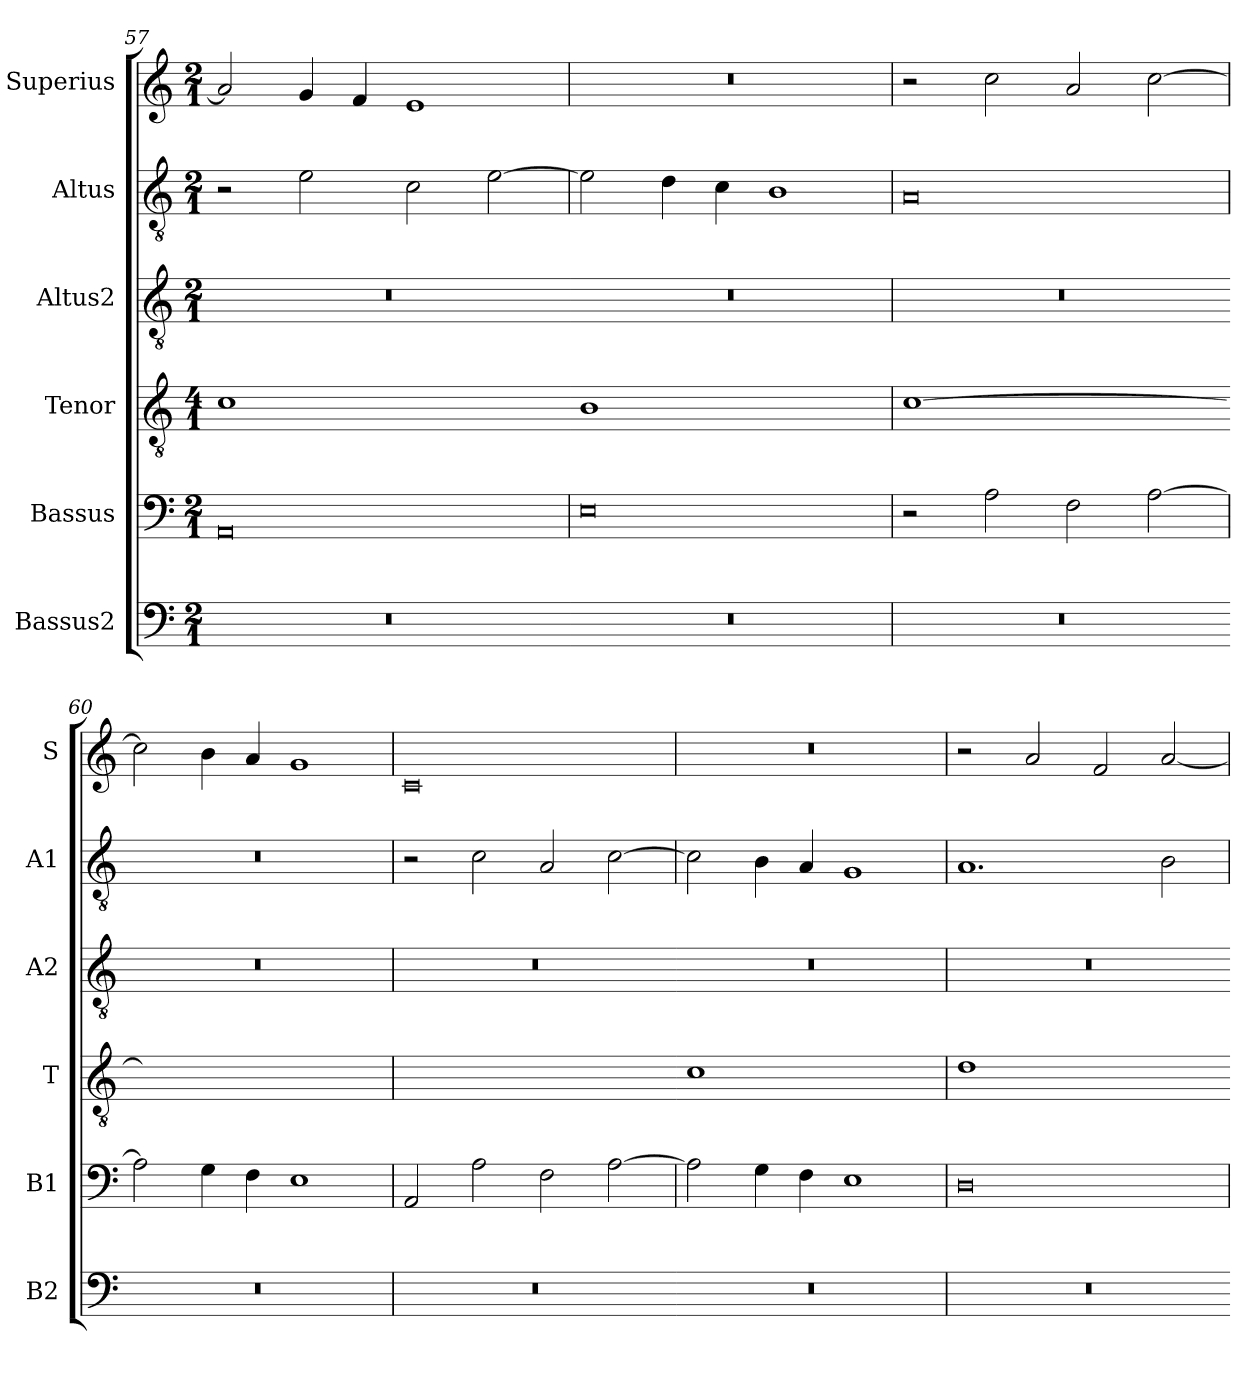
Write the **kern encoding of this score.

**kern	**kern	**kern	**kern	**kern	**kern
*part6	*part5	*part4	*part3	*part2	*part1
*staff6	*staff5	*staff4	*staff3	*staff2	*staff1
*I"Bassus2	*I"Bassus	*I"Tenor	*I"Altus2	*I"Altus	*I"Superius
*I'B2	*I'B1	*I'T	*I'A2	*I'A1	*I'S
*clefF4	*clefF4	*clefGv2	*clefGv2	*clefGv2	*clefG2
*k[]	*k[]	*k[]	*k[]	*k[]	*k[]
*M2/1	*M2/1	*M4/1	*M2/1	*M2/1	*M2/1
=57	=57	=57	=57	=57	=57
!	!	!LO:N:vis=1	!	!	!
0r	0AA	0c	0r	2r	2a/]
.	.	.	.	2e\	4g/
.	.	.	.	.	4f/
.	.	.	.	2c\	1e
.	.	.	.	[2e\	.
=58	=58	=58-	=58	=58	=58
!	!	!LO:N:vis=1	!	!	!
0r	0E	0B	0r	2e\]	0r
.	.	.	.	4d\	.
.	.	.	.	4c\	.
.	.	.	.	1B	.
=59	=59	=59	=59	=59	=59
!	!	!LO:N:vis=1	!	!	!
0r	2r	[0c	0r	0A	2r
.	2A\	.	.	.	2cc\
.	2F\	.	.	.	2a/
.	[2A\	.	.	.	[2cc\
=60	=60	=60-	=60	=60	=60
!	!	!LO:N:vis=1	!	!	!
0r	2A\]	0cyy]	0r	0r	2cc\]
.	4G\	.	.	.	4b\
.	4F\	.	.	.	4a/
.	1E	.	.	.	1g
=61	=61	=61	=61	=61	=61
!	!	!LO:N:vis=1	!	!	!
0r	2AA/	0r	0r	2r	0c
.	2A\	.	.	2c\	.
.	2F\	.	.	2A/	.
.	[2A\	.	.	[2c\	.
=62	=62	=62-	=62	=62	=62
!	!	!LO:N:vis=1	!	!	!
0r	2A\]	0c	0r	2c\]	0r
.	4G\	.	.	4B\	.
.	4F\	.	.	4A/	.
.	1E	.	.	1G	.
=63	=63	=63	=63	=63	=63
!	!	!LO:N:vis=1	!	!	!
0r	0D	0d	0r	1.A	2r
.	.	.	.	.	2a/
.	.	.	.	.	2f/
.	.	.	.	2B\	[2a/
=	=	=-	=	=	=
*-	*-	*-	*-	*-	*-
